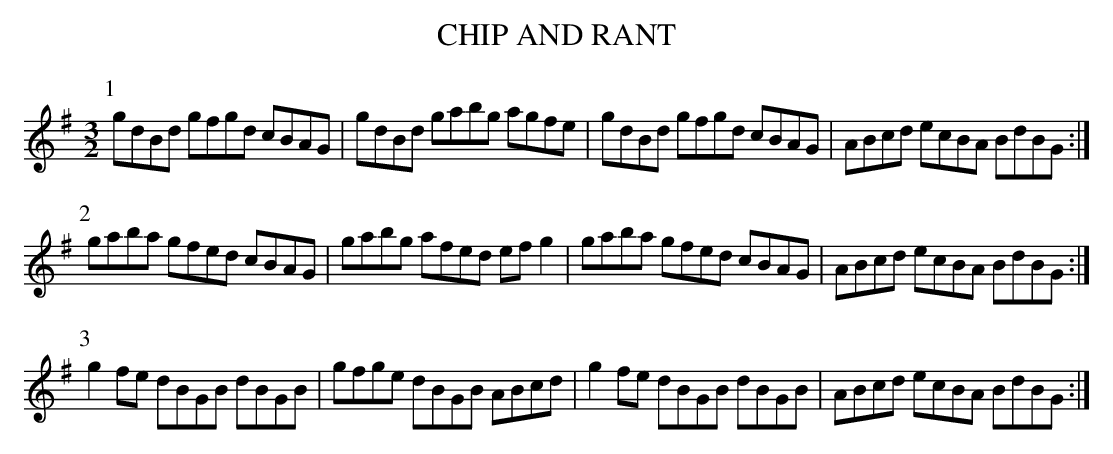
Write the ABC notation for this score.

X:1
T:CHIP AND RANT
M:3/2
L:1/8
K:G
P:1
gdBd gfgd cBAG | gdBd gabg agfe | gdBd gfgd cBAG | ABcd ecBA BdBG :|
P:2
gaba gfed cBAG | gabg afed ef g2| gaba gfed cBAG | ABcd ecBA BdBG :|
P:3
g2 fe dBGB dBGB| gfge dBGB ABcd | g2 fe dBGB dBGB| ABcd ecBA BdBG :|
